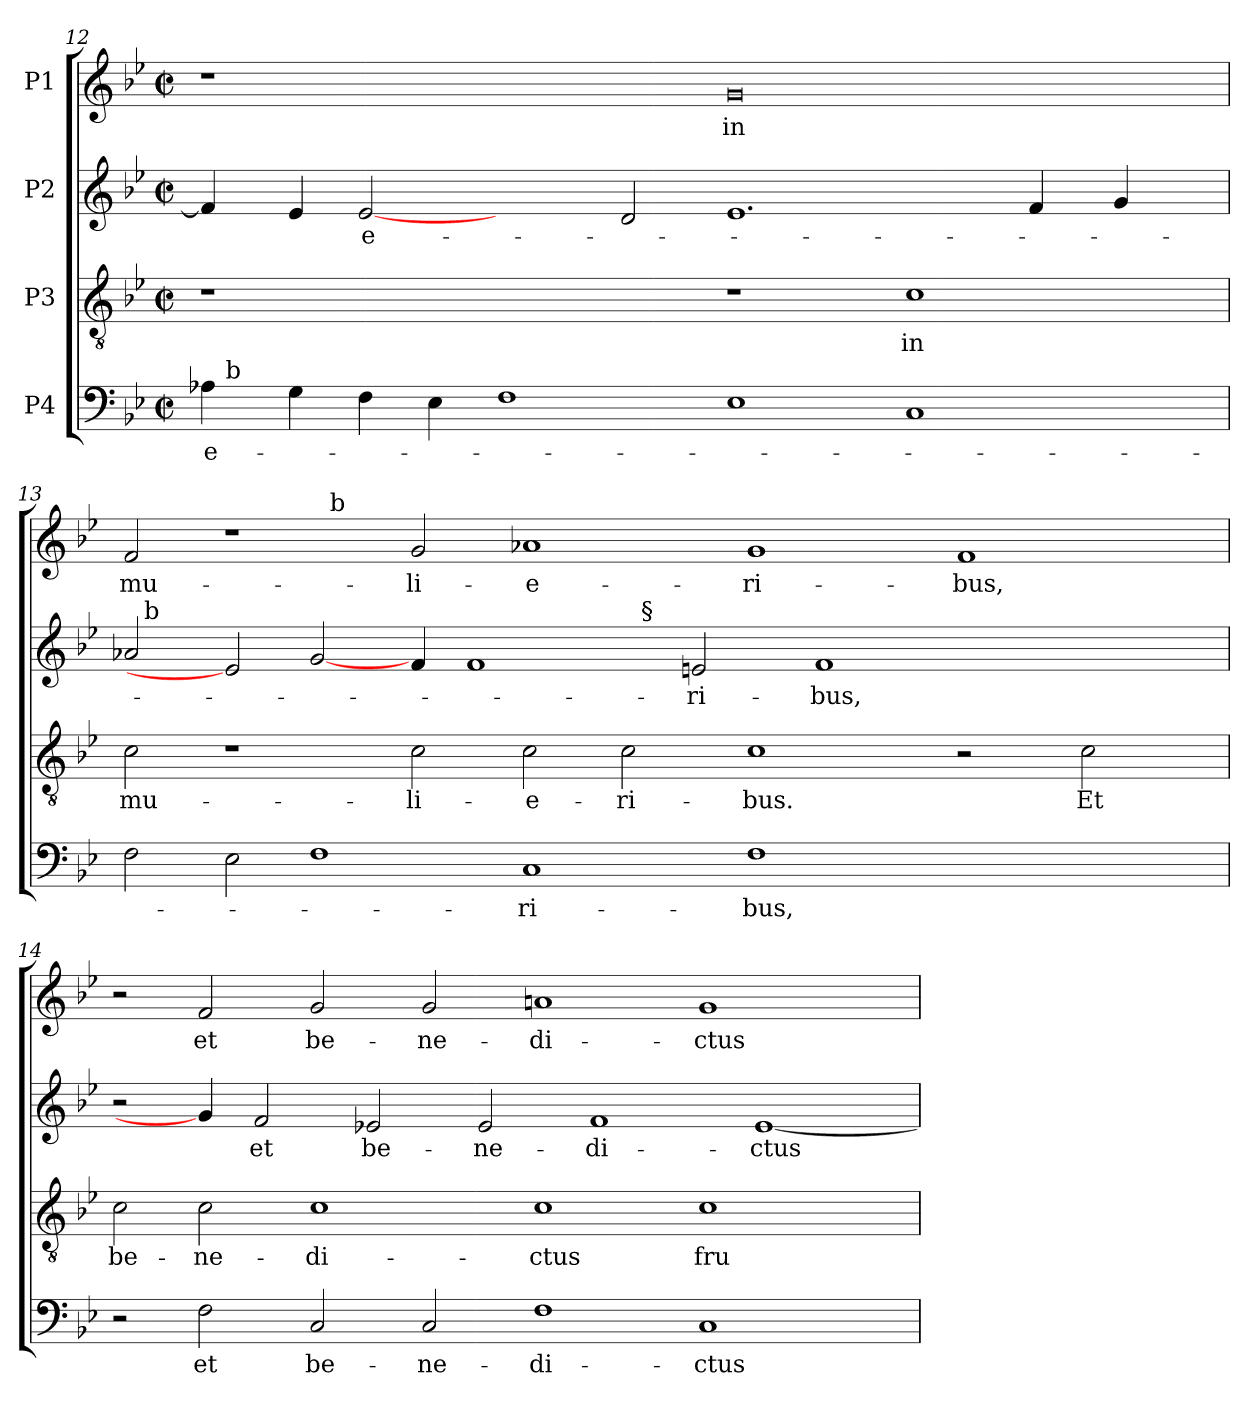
**kern	**text	**kern	**text	**kern	**text	**kern	**text
*part4	*part4	*part3	*part3	*part2	*part2	*part1	*part1
*staff4	*staff4	*staff3	*staff3	*staff2	*staff2	*staff1	*staff1
*I"P4	*	*I"P3	*	*I"P2	*	*I"P1	*
*clefF4	*	*clefGv2	*	*clefG2	*	*clefG2	*
*	*	*ITrd7c12	*	*	*	*	*
*k[b-e-]	*	*k[b-e-]	*	*k[b-e-]	*	*k[b-e-]	*
*B-:	*	*B-:	*	*B-:	*	*B-:	*
*M2/2	*	*M2/2	*	*M2/2	*	*M2/2	*
*met(c|)	*	*met(c|)	*	*met(c|)	*	*met(c|)	*
=12	=12	=12	=12	=12	=12	=12	=12
!	!LO:LY:b:color=#000000	!	!	!	!	!	!
*^	*	*	*	*	*	*	*
4A-i\	32ryy	-e-	1r	.	4fi/]	.	1r	.
.	256ryy	.	.	.	.	.	.	.
!	!LO:TX:a:t=b	!	!	!	!	!	!	!
.	1ryy	.	.	.	.	.	.	.
4Gi\	.	.	.	.	4e-i/	.	.	.
!	!	!	!	!	!	!LO:LY:b:color=#000000	!	!
4Fi\	.	.	.	.	[2e-i	-e-	.	.
4E-i\	.	.	.	.	.	.	.	.
1Fi	.	.	1ryy	.	2ryy	.	1ryy	.
.	1ryy	.	.	.	.	.	.	.
.	.	.	.	.	2di/	.	.	.
!	!	!	!	!	!	!	!	!LO:LY:b:color=#000000
1E-i	.	.	1r	.	1.e-i	.	0gi	in
.	1ryy	.	.	.	.	.	.	.
!	!	!	!	!LO:LY:b:color=#000000	!	!	!	!
1Ci	.	.	1Ci	in	.	.	.	.
.	2ryy	.	.	.	.	.	.	.
.	.	.	.	.	4fi/	.	.	.
.	4ryy	.	.	.	.	.	.	.
.	.	.	.	.	4gi/	.	.	.
.	8ryy	.	.	.	.	.	.	.
.	16ryy	.	.	.	.	.	.	.
.	64..ryy	.	.	.	.	.	.	.
*v	*v	*	*	*	*	*	*	*
=13	=13	=13	=13	=13	=13	=13	=13
*^	*	*	*	*	*	*	*
!	!	!	!	!LO:LY:b:color=#000000	!	!	!	!
*v	*v	*	*	*	*	*	*	*
*^	*	*	*	*	*	*	*
!	!	!	!	!	!	!	!	!LO:LY:b:color=#000000
*	*	*	*	*	*^	*	*^	*
*v	*v	*	*	*	*	*^	*	*	*	*
2Fi\	.	2Ci\	mu-	2a-i/	32ryy	1ryy	.	2fi/	1ryy	mu-
.	.	.	.	.	256ryy	.	.	.	.	.
!	!	!	!	!	!LO:TX:a:t=b	!	!	!	!	!
.	.	.	.	.	1ryy	.	.	.	.	.
2E-i\	.	1r	.	2e-i]	.	.	.	1r	.	.
1Fi	.	.	.	[2gi/	.	1ryy	.	.	32ryy	.
.	.	.	.	.	.	.	.	.	256ryy	.
!	!	!	!	!	!	!	!	!	!LO:TX:a:t=b	!
.	.	.	.	.	1ryy	.	.	.	1ryy	.
!	!	!	!LO:LY:b:color=#000000	!	!	!	!	!	!	!
!	!	!	!	!	!	!	!	!	!	!LO:LY:b:color=#000000
.	.	2Ci\	-li-	4fi/	.	.	.	2gi/	.	-li-
.	.	.	.	1fi	.	.	.	.	.	.
!	!LO:LY:b:color=#000000	!	!	!	!	!	!	!	!	!
!	!	!	!LO:LY:b:color=#000000	!	!	!	!	!	!	!
!	!	!	!	!	!	!	!	!	!	!LO:LY:b:color=#000000
1Ci	-ri-	2Ci\	-e-	.	.	2ryy	.	1a-i	.	-e-
.	.	.	.	.	1ryy	.	.	.	1ryy	.
!	!	!	!LO:LY:b:color=#000000	!	!	!	!	!	!	!
.	.	2Ci\	-ri-	.	.	32ryy	.	.	.	.
.	.	.	.	.	.	256ryy	.	.	.	.
!	!	!	!	!	!	!LO:TX:a:t=§	!	!	!	!
.	.	.	.	.	.	1ryy	.	.	.	.
!	!	!	!	!	!	!	!LO:LY:b:color=#000000	!	!	!
.	.	.	.	2ei/	.	.	-ri-	.	.	.
!	!LO:LY:b:color=#000000	!	!	!	!	!	!	!	!	!
!	!	!	!LO:LY:b:color=#000000	!	!	!	!	!	!	!
!	!	!	!	!	!	!	!	!	!	!LO:LY:b:color=#000000
1Fi	-bus,	1Ci	-bus.	.	.	.	.	1gi	.	-ri-
.	.	.	.	.	1ryy	.	.	.	1ryy	.
!	!	!	!	!	!	!	!LO:LY:b:color=#000000	!	!	!
.	.	.	.	1fi	.	.	-bus,	.	.	.
.	.	.	.	.	.	1ryy	.	.	.	.
!	!	!	!	!	!	!	!	!	!	!LO:LY:b:color=#000000
1ryy	.	2r	.	.	.	.	.	1fi	.	-bus,
.	.	.	.	.	2ryy	.	.	.	2ryy	.
.	.	.	.	2.ryy	.	.	.	.	.	.
!	!	!	!LO:LY:b:color=#000000	!	!	!	!	!	!	!
.	.	2Ci\	Et	.	.	.	.	.	.	.
.	.	.	.	.	4ryy	4ryy	.	.	4ryy	.
.	.	.	.	.	8ryy	8ryy	.	.	8ryy	.
.	.	.	.	.	16ryy	16ryy	.	.	16ryy	.
.	.	.	.	.	64..ryy	64..ryy	.	.	64..ryy	.
*	*	*	*	*v	*v	*v	*	*	*	*
*	*	*	*	*	*	*v	*v	*
=14	=14	=14	=14	=14	=14	=14	=14
*	*	*	*	*^	*	*^	*
*	*	*	*	*	*^	*	*	*	*
!	!	!	!LO:LY:b:color=#000000	!	!	!	!	!	!	!
*	*	*	*	*v	*v	*v	*	*	*	*
*	*	*	*	*	*	*v	*v	*
2r	.	2Ci\	be-	2r	.	2r	.
!	!LO:LY:b:color=#000000	!	!	!	!	!	!
!	!	!	!LO:LY:b:color=#000000	!	!	!	!
!	!	!	!	!	!	!	!LO:LY:b:color=#000000
2Fi\	et	2Ci\	-ne-	4gi/]	.	2fi/	et
!	!	!	!	!	!LO:LY:b:color=#000000	!	!
.	.	.	.	2fi/	et	.	.
!	!LO:LY:b:color=#000000	!	!	!	!	!	!
!	!	!	!LO:LY:b:color=#000000	!	!	!	!
!	!	!	!	!	!	!	!LO:LY:b:color=#000000
2Ci/	be-	1Ci	-di-	.	.	2gi/	be-
!	!	!	!	!	!LO:LY:b:color=#000000	!	!
.	.	.	.	2e-Xi/	be-	.	.
!	!LO:LY:b:color=#000000	!	!	!	!	!	!
!	!	!	!	!	!	!	!LO:LY:b:color=#000000
2Ci/	-ne-	.	.	.	.	2gi/	-ne-
!	!	!	!	!	!LO:LY:b:color=#000000	!	!
.	.	.	.	2e-i/	-ne-	.	.
!	!LO:LY:b:color=#000000	!	!	!	!	!	!
!	!	!	!LO:LY:b:color=#000000	!	!	!	!
!	!	!	!	!	!	!	!LO:LY:b:color=#000000
1Fi	-di-	1Ci	-ctus	.	.	1ani	-di-
!	!	!	!	!	!LO:LY:b:color=#000000	!	!
.	.	.	.	1fi	-di-	.	.
!	!LO:LY:b:color=#000000	!	!	!	!	!	!
!	!	!	!LO:LY:b:color=#000000	!	!	!	!
!	!	!	!	!	!	!	!LO:LY:b:color=#000000
1Ci	-ctus	1Ci	fru-	.	.	1gi	-ctus
!	!	!	!	!	!LO:LY:b:color=#000000	!	!
.	.	.	.	[<1e-i	-ctus	.	.
4ryy	.	4ryy	.	.	.	4ryy	.
=	=	=	=	=	=	=	=
*-	*-	*-	*-	*-	*-	*-	*-
